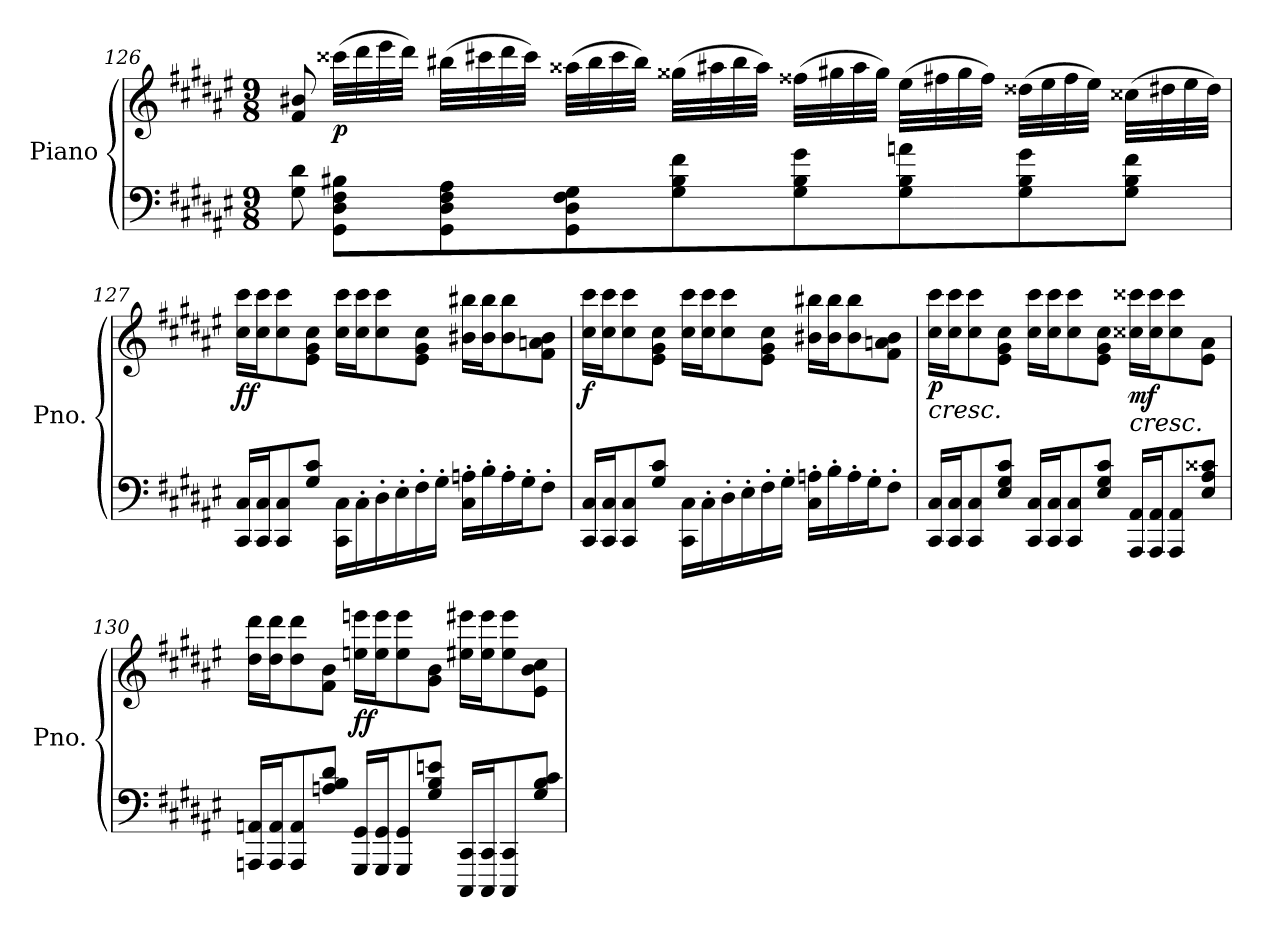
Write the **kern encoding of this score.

**kern	**kern	**dynam
*part1	*part1	*part1
*staff2	*staff1	*staff1/2
*I"Piano	*	*
*I'Pno.	*	*
!!LO:LB:g=z
*clefF4	*clefG2	*
*k[f#c#g#d#a#e#]	*k[f#c#g#d#a#e#]	*
*M9/8	*M9/8	*
=126	=126	=126
8G#\ 8d#\	8f#/ 8b#X/	.
!	!	!LO:DY:b
8GG#\ 8D#\ 8F#\ 8B#X\L	(>32ccc##X\LLL	p
.	32ddd#\	.
.	32eee#\	.
.	32ddd#\JJJ)	.
8GG#\ 8D#\ 8F#\ 8A#\	(>32bb#X\LLL	.
.	32ccc#X\	.
.	32ddd#\	.
.	32ccc#\JJJ)	.
8GG#\ 8D#\ 8F#\ 8G#\	(>32aa##X\LLL	.
.	32bb#\	.
.	32ccc#\	.
.	32bb#\JJJ)	.
8G#\ 8B#\ 8f#\	(>32gg##X\LLL	.
.	32aa#X\	.
.	32bb#\	.
.	32aa#\JJJ)	.
8G#\ 8B#\ 8g#\	(>32ff##X\LLL	.
.	32gg#X\	.
.	32aa#\	.
.	32gg#\JJJ)	.
8G#\ 8B#\ 8an\	(>32ee#\LLL	.
.	32ff#X\	.
.	32gg#\	.
.	32ff#\JJJ)	.
8G#\ 8B#\ 8g#\	(>32dd##X\LLL	.
.	32ee#\	.
.	32ff#\	.
.	32ee#\JJJ)	.
8G#\ 8B#\ 8f#\J	(>32cc##X\LLL	.
.	32dd#X\	.
.	32ee#\	.
.	32dd#\JJJ)	.
!!LO:LB:g=z
=127	=127	=127
!	!	!LO:DY:b
16CC#/ 16C#/LL	16cc#\ 16ccc#\LL	ff
16CC#/ 16C#/J	16cc#\ 16ccc#\J	.
8CC#/ 8C#/	8cc#\ 8ccc#\	.
8G#/ 8c#/J	8e#\ 8g#\ 8cc#\J	.
16CC#\ 16C#\LL	16cc#\ 16ccc#\LL	.
16C#'\	16cc#\ 16ccc#\J	.
16D#'\	8cc#\ 8ccc#\	.
16E#'\	.	.
16F#'\	8e#\ 8g#\ 8cc#\J	.
16G#'\JJ	.	.
16C#\' 16An\'LL	16b#X\ 16bb#X\LL	.
16B'\	16b#\ 16bb#\J	.
16A'\	8b#\ 8bb#\	.
16G#'\J	.	.
8F#'\J	8f#\ 8an\ 8b#\J	.
=128	=128	=128
!	!	!LO:DY:b
16CC#/ 16C#/LL	16cc#\ 16ccc#\LL	f
16CC#/ 16C#/J	16cc#\ 16ccc#\J	.
8CC#/ 8C#/	8cc#\ 8ccc#\	.
8G#/ 8c#/J	8e#\ 8g#\ 8cc#\J	.
16CC#\ 16C#\LL	16cc#\ 16ccc#\LL	.
16C#'\	16cc#\ 16ccc#\J	.
16D#'\	8cc#\ 8ccc#\	.
16E#'\	.	.
16F#'\	8e#\ 8g#\ 8cc#\J	.
16G#'\JJ	.	.
16C#\' 16An\'LL	16b#X\ 16bb#X\LL	.
16B'\	16b#\ 16bb#\J	.
16A'\	8b#\ 8bb#\	.
16G#'\J	.	.
8F#'\J	8f#\ 8an\ 8b#\J	.
!!LO:LB:g=z
=129	=129	=129
!	!LO:TX:b:i:t=cresc.	!
!	!	!LO:DY:b
16CC#/ 16C#/LL	16cc#\ 16ccc#\LL	p
16CC#/ 16C#/J	16cc#\ 16ccc#\J	.
8CC#/ 8C#/	8cc#\ 8ccc#\	.
8E#/ 8G#/ 8c#/J	8e#\ 8g#\ 8cc#\J	.
16CC#/ 16C#/LL	16cc#\ 16ccc#\LL	.
16CC#/ 16C#/J	16cc#\ 16ccc#\J	.
8CC#/ 8C#/	8cc#\ 8ccc#\	.
8E#/ 8G#/ 8c#/J	8e#\ 8g#\ 8cc#\J	.
!	!LO:TX:b:i:t=cresc.	!
!	!	!LO:DY:b
16AAA#/ 16AA#/LL	16cc##X\ 16ccc##X\LL	mf
16AAA#/ 16AA#/J	16cc##\ 16ccc##\J	.
8AAA#/ 8AA#/	8cc##\ 8ccc##\	.
8E#/ 8A#/ 8c##X/J	8e#\ 8a#\J	.
=130	=130	=130
16AAAn/ 16AAn/LL	16dd#\ 16ddd#\LL	.
16AAA/ 16AA/J	16dd#\ 16ddd#\J	.
8AAA/ 8AA/	8dd#\ 8ddd#\	.
8An/ 8B/ 8d#/J	8f#\ 8b\J	.
!	!	!LO:DY:b
16GGG#/ 16GG#/LL	16een\ 16eeen\LL	ff
16GGG#/ 16GG#/J	16ee\ 16eee\J	.
8GGG#/ 8GG#/	8ee\ 8eee\	.
8G#/ 8B/ 8en/J	8g#\ 8b\J	.
16CCC#/ 16CC#/LL	16ee#X\ 16eee#X\LL	.
16CCC#/ 16CC#/J	16ee#\ 16eee#\J	.
*	*MM60	*
8CCC#/ 8CC#/	8ee#\ 8eee#\	.
*	*MM40	*
8G#/ 8B/ 8c#/J	8e#\ 8b\ 8cc#\J	.
=	=	=
*-	*-	*-
